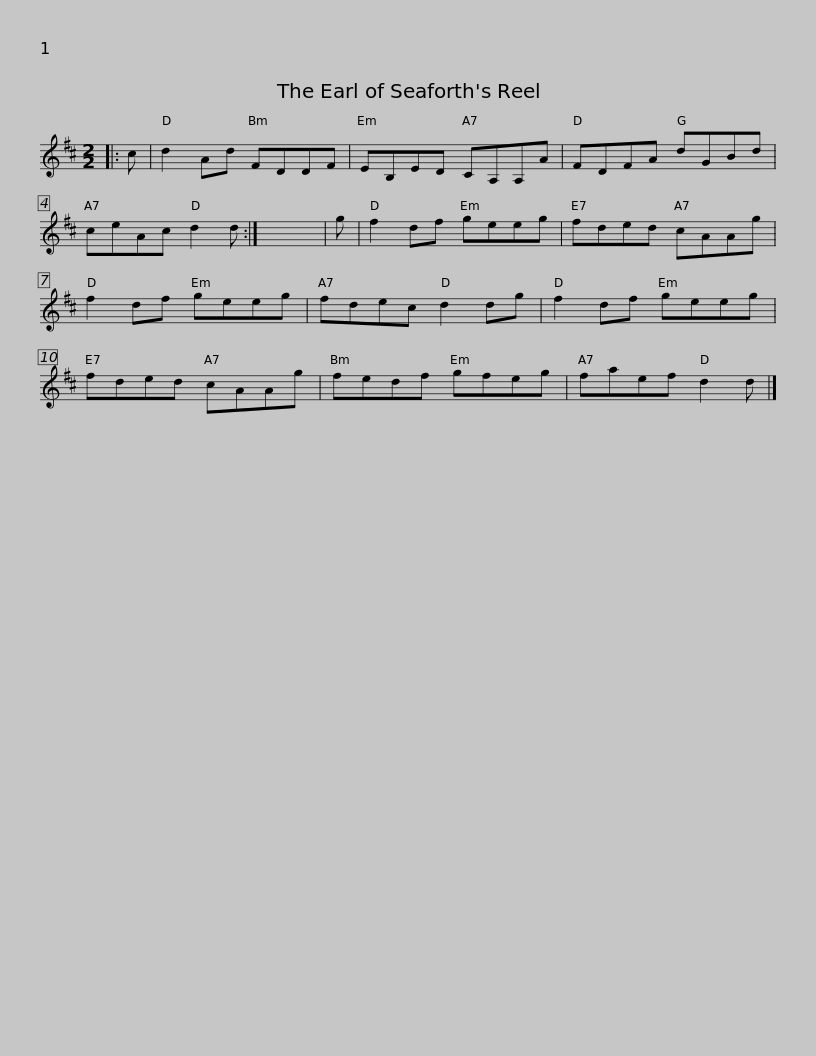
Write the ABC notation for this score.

X:1
L:1/8
M:2/2
I:linebreak $
K:D
V:1 treble
V:1
|: c | d2 Ad FDDF | EB,ED CA,A,A | FDFA dGBd | ceAc d2 d :| %5
 x8 | g |$ f2 df geeg | fded cAAg | f2 df geeg | %10
 fdec d2 dg | f2 df geeg | fded cAAg |$ fedf gfeg | faef d2 d |] %15
